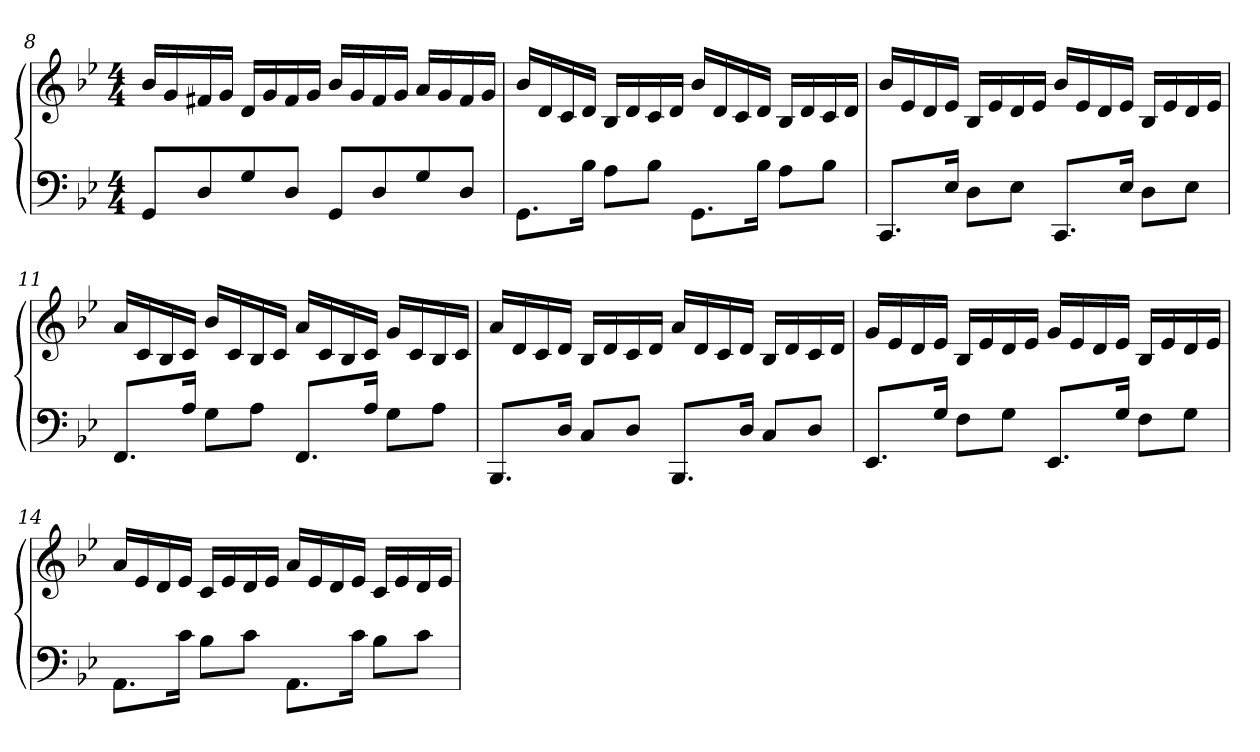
**kern	**kern
*part1	*part1
*staff2	*staff1
*clefF4	*clefG2
*k[b-e-]	*k[b-e-]
*M4/4	*M4/4
=8	=8
8GG/L	16b-/LL
.	16g/
8D/	16f#X/
.	16g/JJ
8G/	16d/LL
.	16g/
8D/J	16f#/
.	16g/JJ
8GG/L	16b-/LL
.	16g/
8D/	16f#/
.	16g/JJ
8G/	16a/LL
.	16g/
8D/J	16f#/
.	16g/JJ
!!LO:PB:g=z
=9	=9
8.GG\L	16b-/LL
.	16d/
.	16c/
16B-\Jk	16d/JJ
8A\L	16B-/LL
.	16d/
8B-\J	16c/
.	16d/JJ
8.GG\L	16b-/LL
.	16d/
.	16c/
16B-\Jk	16d/JJ
8A\L	16B-/LL
.	16d/
8B-\J	16c/
.	16d/JJ
!!LO:LB:g=z
=10	=10
8.CC/L	16b-/LL
.	16e-/
.	16d/
16E-/Jk	16e-/JJ
8D\L	16B-/LL
.	16e-/
8E-\J	16d/
.	16e-/JJ
8.CC/L	16b-/LL
.	16e-/
.	16d/
16E-/Jk	16e-/JJ
8D\L	16B-/LL
.	16e-/
8E-\J	16d/
.	16e-/JJ
=11	=11
8.FF/L	16a/LL
.	16c/
.	16B-/
16A/Jk	16c/JJ
8G\L	16b-/LL
.	16c/
8A\J	16B-/
.	16c/JJ
8.FF/L	16a/LL
.	16c/
.	16B-/
16A/Jk	16c/JJ
8G\L	16g/LL
.	16c/
8A\J	16B-/
.	16c/JJ
!!LO:LB:g=z
=12	=12
8.BBB-/L	16a/LL
.	16d/
.	16c/
16D/Jk	16d/JJ
8C/L	16B-/LL
.	16d/
8D/J	16c/
.	16d/JJ
8.BBB-/L	16a/LL
.	16d/
.	16c/
16D/Jk	16d/JJ
8C/L	16B-/LL
.	16d/
8D/J	16c/
.	16d/JJ
!!LO:LB:g=z
=13	=13
8.EE-/L	16g/LL
.	16e-/
.	16d/
16G/Jk	16e-/JJ
8F\L	16B-/LL
.	16e-/
8G\J	16d/
.	16e-/JJ
8.EE-/L	16g/LL
.	16e-/
.	16d/
16G/Jk	16e-/JJ
8F\L	16B-/LL
.	16e-/
8G\J	16d/
.	16e-/JJ
=14	=14
8.AA\L	16a/LL
.	16e-/
.	16d/
16c\Jk	16e-/JJ
8B-\L	16c/LL
.	16e-/
8c\J	16d/
.	16e-/JJ
8.AA\L	16a/LL
.	16e-/
.	16d/
16c\Jk	16e-/JJ
8B-\L	16c/LL
.	16e-/
8c\J	16d/
.	16e-/JJ
=	=
*-	*-
